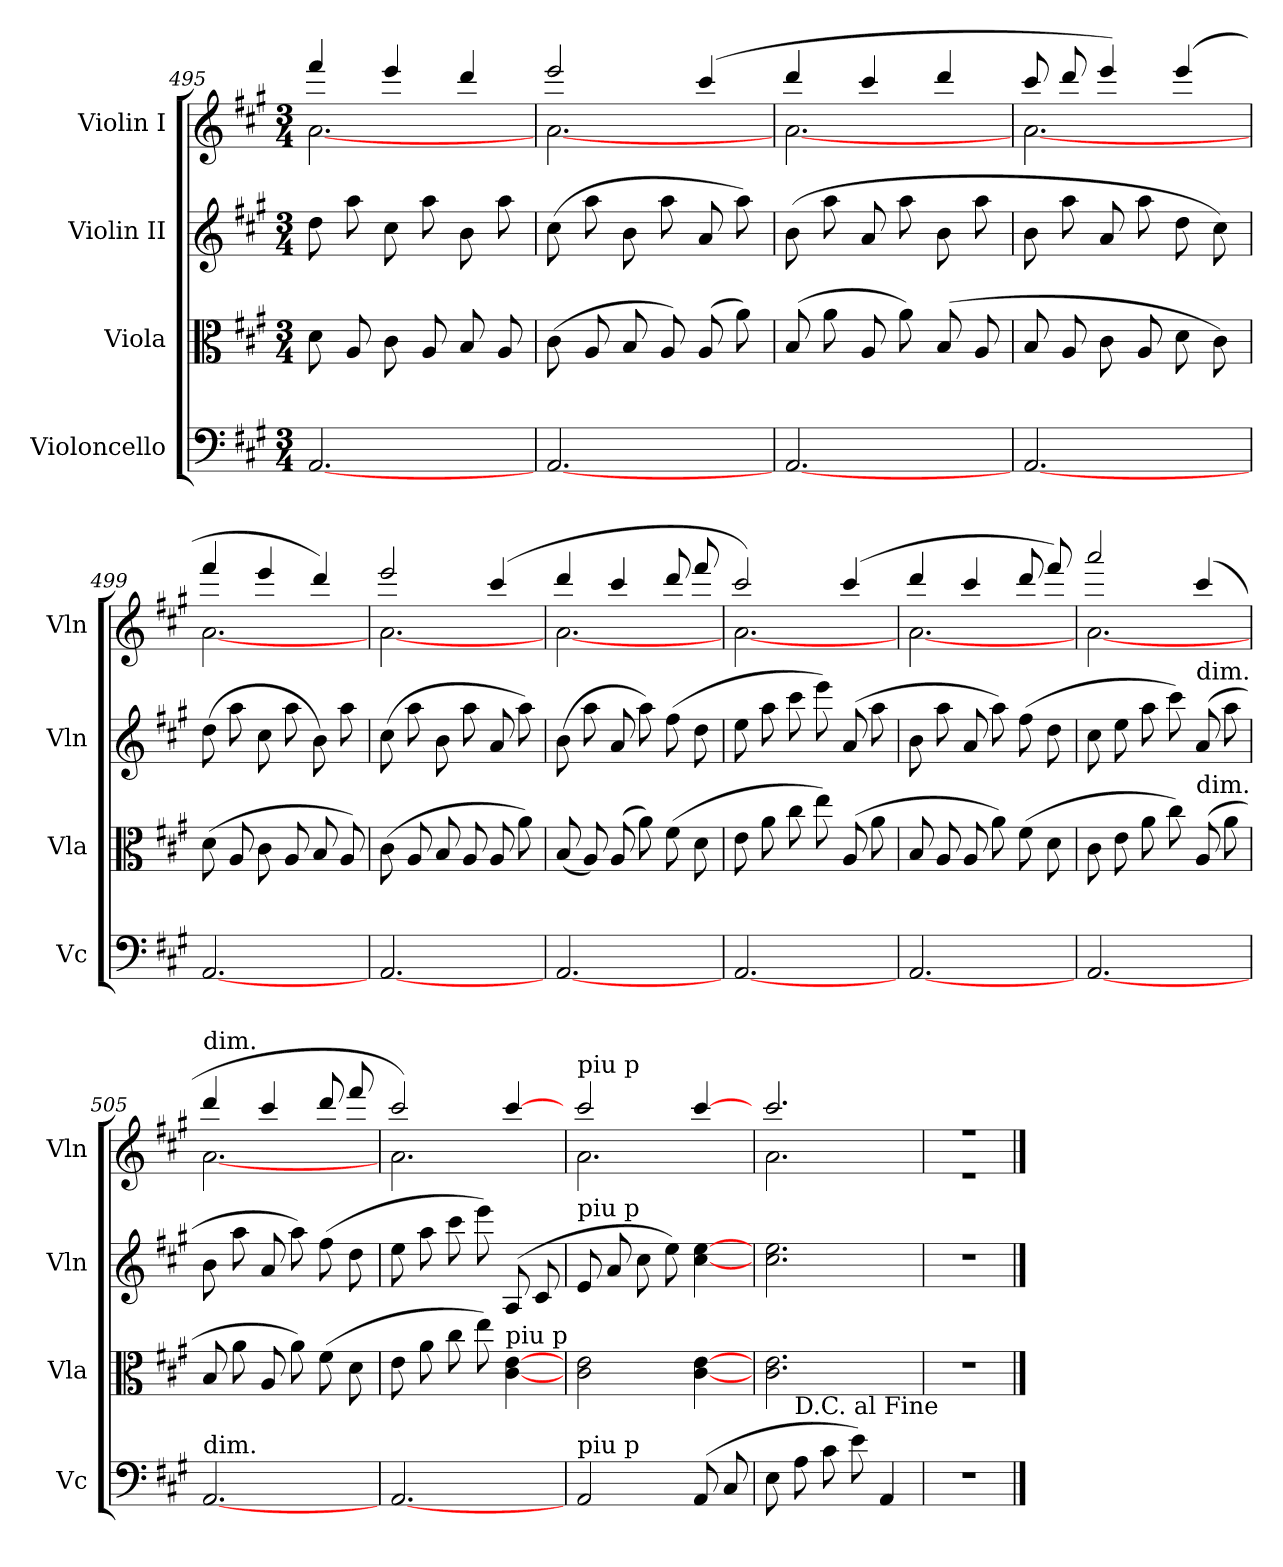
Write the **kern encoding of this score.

**kern	**kern	**kern	**kern
*part4	*part3	*part2	*part1
*staff4	*staff3	*staff2	*staff1
*I"Violoncello	*I"Viola	*I"Violin II	*I"Violin I
*I'Vc	*I'Vla	*I'Vln	*I'Vln
*clefF4	*clefC3	*clefG2	*clefG2
*k[f#c#g#]	*k[f#c#g#]	*k[f#c#g#]	*k[f#c#g#]
*A:	*A:	*A:	*A:
*M3/4	*M3/4	*M3/4	*M3/4
=495	=495	=495	=495
*	*	*	*^
[2.AA	8d	8dd	4fff#	[2.a
.	8A	8aa	.	.
.	8c#	8cc#	4eee	.
.	8A	8aa	.	.
.	8B	8b	4ddd	.
.	8A	8aa	.	.
=496	=496	=496	=496	=496
[2.AA	(8c#	(8cc#	2eee	[2.a
.	8A	8aa	.	.
.	8B	8b	.	.
.	8A)	8aa	.	.
.	(8A	8a	(4ccc#	.
.	8a)	8aa)	.	.
=497	=497	=497	=497	=497
[2.AA	(8B	(8b	4ddd	[2.a
.	8a	8aa	.	.
.	8A	8a	4ccc#	.
.	8a)	8aa	.	.
.	(8B	8b	4ddd	.
.	8A	8aa	.	.
=498	=498	=498	=498	=498
[2.AA	8B	8b	8ccc#	[2.a
.	8A	8aa	8ddd	.
.	8c#	8a	4eee)	.
.	8A	8aa	.	.
.	8d	8dd	(4eee	.
.	8c#)	8cc#)	.	.
=499	=499	=499	=499	=499
[2.AA	(8d	(8dd	4fff#	[2.a
.	8A	8aa	.	.
.	8c#	8cc#	4eee	.
.	8A	8aa	.	.
.	8B	8b)	4ddd)	.
.	8A)	8aa	.	.
=500	=500	=500	=500	=500
[2.AA	(8c#	(8cc#	2eee	[2.a
.	8A	8aa	.	.
.	8B	8b	.	.
.	8A	8aa	.	.
.	8A	8a	(4ccc#	.
.	8a)	8aa)	.	.
=501	=501	=501	=501	=501
[2.AA	(8B	(8b	4ddd	[2.a
.	8A)	8aa	.	.
.	(8A	8a	4ccc#	.
.	8a)	8aa)	.	.
.	(8f#	(8ff#	8ddd	.
.	8d	8dd	8fff#	.
=502	=502	=502	=502	=502
[2.AA	8e	8ee	2ccc#)	[2.a
.	8a	8aa	.	.
.	8cc#	8ccc#	.	.
.	8ee)	8eee)	.	.
.	(8A	(8a	(4ccc#	.
.	8a	8aa	.	.
=503	=503	=503	=503	=503
[2.AA	8B	8b	4ddd	[2.a
.	8A	8aa	.	.
.	8A	8a	4ccc#	.
.	8a)	8aa)	.	.
.	(8f#	(8ff#	8ddd	.
.	8d	8dd	8fff#)	.
=504	=504	=504	=504	=504
[2.AA	8c#	8cc#	2aaa	[2.a
.	8e	8ee	.	.
.	8a	8aa	.	.
.	8cc#)	8ccc#)	.	.
!	!	!LO:TX:a:t=dim.	!	!
!	!LO:TX:a:t=dim.	!	!	!
.	(8A	(8a	(4ccc#	.
.	8a	8aa	.	.
=505	=505	=505	=505	=505
!	!	!	!LO:TX:a:t=dim.	!
!LO:TX:a:t=dim.	!	!	!	!
[2.AA	8B	8b	4ddd	[2.a
.	8a	8aa	.	.
.	8A	8a	4ccc#	.
.	8a)	8aa)	.	.
.	(8f#	(8ff#	8ddd	.
.	8d	8dd	8fff#	.
=506	=506	=506	=506	=506
[2.AA	8e	8ee	2ccc#)	2.a
.	8a	8aa	.	.
.	8cc#	8ccc#	.	.
.	8ee)	8eee)	.	.
!	!LO:TX:a:t=piu p	!	!	!
.	[4c# [4e	(8A	[4ccc#	.
.	.	8c#	.	.
=507	=507	=507	=507	=507
!	!	!	!LO:TX:a:t=piu p	!
!	!	!LO:TX:a:t=piu p	!	!
!LO:TX:a:t=piu p	!	!	!	!
2AA	2c# 2e	8e	2ccc#	2.a
.	.	8a	.	.
.	.	8cc#	.	.
.	.	8ee)	.	.
(8AA	[4c# [4e	[4cc# [4ee	[4ccc#	.
8C#	.	.	.	.
=508	=508	=508	=508	=508
8E	2.c# 2.e	2.cc# 2.ee	2.ccc#	2.a
!LO:TX:a:t=D.C. al Fine	!	!	!	!
8A	.	.	.	.
8c#	.	.	.	.
8e)	.	.	.	.
4AA	.	.	.	.
=509	=509	=509	=509	=509
2.r	2.r	2.r	2.r	2.r
*	*	*	*v	*v
==	==	==	==
*-	*-	*-	*-
